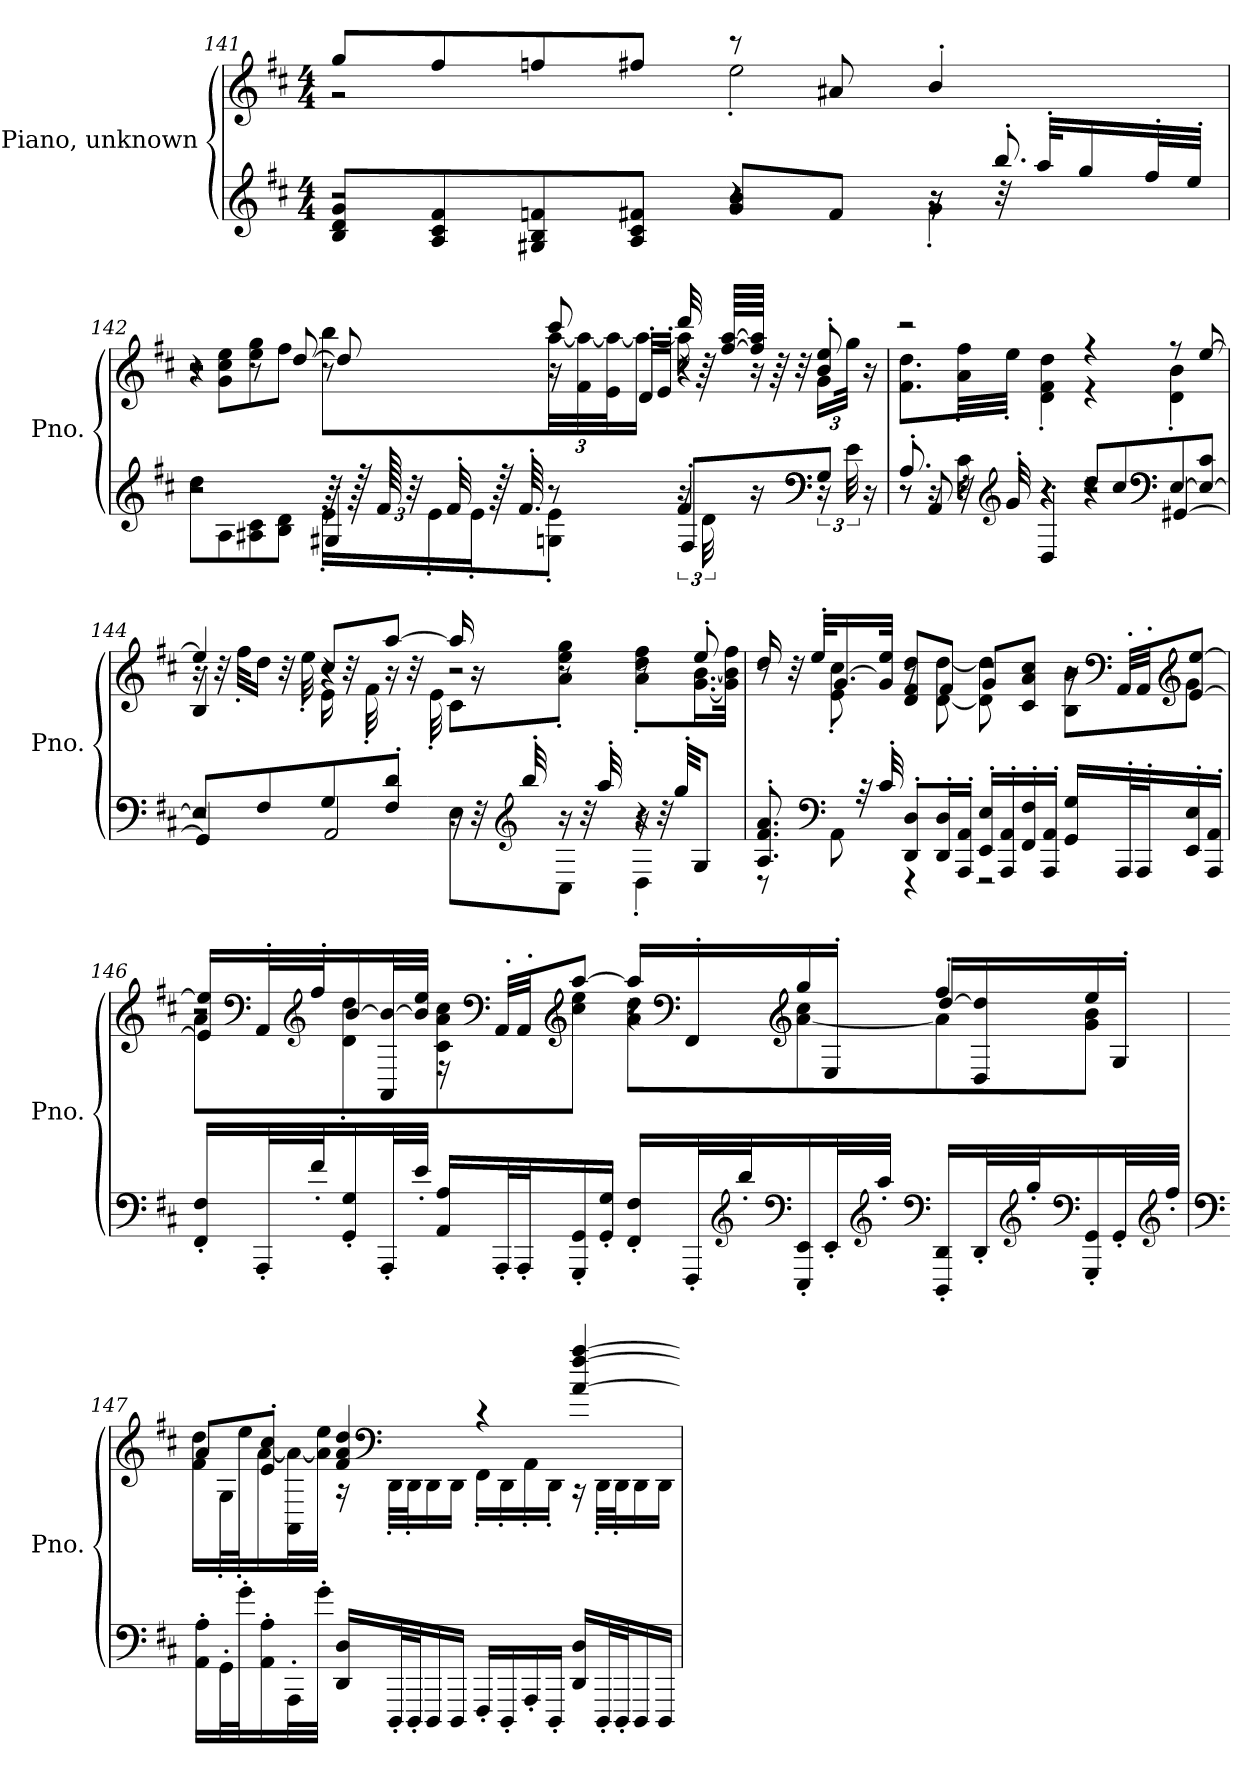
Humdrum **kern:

**kern	**kern
*part1	*part1
*staff2	*staff1
*I"Piano, unknown	*
*I'Pno.	*
!!LO:LB:g=z
*clefG2	*clefG2
*k[f#c#]	*k[f#c#]
*M4/4	*M4/4
=141	=141
*^	*^
*	*^	*	*
2r	2r	8B/ 8d/ 8g/L	8gg/L	2r
.	.	8A/ 8c#/ 8f#/	8ff#/	.
.	.	8G#X/ 8B/ 8fn/	8ffn/	.
.	.	8A/ 8c#/ 8f#X/J	8ff#X/J	.
4r	4r	8g/ 8b/L	8r	2ee'\
.	.	8f#/J	8a#X/	.
16r	4g'\	16r	4b'/	.
8.bb'/	.	32r	.	.
.	.	32aa'/KLL	.	.
.	.	16gg/	.	.
.	.	32ff#'/L	.	.
.	.	32ee'/JJJ	.	.
!!LO:LB:g=z
=142	=142	=142	=142	=142
*	*	*	*	*^
2r	8dd\L	2r	2r	8r	4r
.	8A\	.	.	8g\ 8cc#\ 8ee\L	.
.	8A#X\ 8c#\	.	.	8ee\ 8gg\	8r
.	8B\ 8d\J	.	.	8ff#\J	[8dd/
*	*Xbrackettup	*	*	*	*
64r	24e'\LL	4G#X'/	8r	8bb\L	8dd/]
128r	.	.	.	.	.
128f#/	.	.	.	.	.
32r	.	.	.	.	.
.	24e'\	.	.	.	.
32f#'/	.	.	.	.	.
.	24e'\J	.	.	.	.
128r	.	.	.	.	.
64.f#'/	.	.	.	.	.
*	*	*	*	*Xbrackettup	*
8r	8Gn\' 8e\'J	.	8ccc#/	[48aa\LL	16r
.	.	.	.	48f#\ 48aa\_	.
.	.	.	.	48e\ 48aa\_J	.
.	.	.	.	16aa\JJ_	32d'/LLL
.	.	.	.	.	32e'/JJJ
*	*brackettup	*	*	*	*
4f#'/	24r	8F#/L	4r	16aa\]	32ddd/
.	.	.	.	.	64r
.	48d\	.	.	.	.
.	.	.	.	.	[64ff#/ [64aa/LLLL
.	16r	.	.	16r	64ff#/] 64aa/]JJJJ
.	.	.	.	.	64r
.	.	.	.	.	32r
*clefF4	*	*	*	*	*
.	24r	8G/J	.	24g\LL	8b/' 8ee/'
.	48e\	.	.	48gg\JJk	.
.	16r	.	.	16r	.
*	*	*	*	*v	*v
!!LO:LB:g=z
=143	=143	=143	=143	=143
8.A'/	8r	8r	2r	8.f#\ 8.dd\L
.	16r	8AA/	.	.
32r	16c#\	.	.	32a\' 32ff#\'LL
*clefG2	*	*	*	*
32g'/	.	.	.	32ee'\JJJ
4D'/	4r	4r	.	4d\' 4f#\' 4dd\'
8dd/L	2r	4r	4r	4r
8cc#/	.	.	.	.
*clefF4	*	*	*	*
[8E/	.	[4GG#X/	8r	4d\' 4b\'
8E/_ 8c#/J	.	.	[8ee/	.
=144	=144	=144	=144	=144
*	*	*	*	*^
8E/L]	2r	4GG#/]	4ee/]	16r	4B'/
.	.	.	.	32r	.
.	.	.	.	32ff#'\KLL	.
8F#/	.	.	.	16dd\JJ	.
.	.	.	.	32r	.
.	.	.	.	32ee'\	.
8G/	.	2AA/	8cc#/L	16e\	4r
.	.	.	.	32r	.
.	.	.	.	32f#'\	.
8F#/' 8d/'J	.	.	[8aa/J	16r	.
.	.	.	.	32r	.
.	.	.	.	32e'\	.
16r	8E\L	.	16aa/]	8c#\L	2r
32r	.	.	16r	.	.
*clefG2	*	*	*	*	*
32bb'/	.	.	.	.	.
16r	8C#\J	.	8r	8a\' 8ee\' 8gg\'J	.
32r	.	.	.	.	.
32aa'/	.	.	.	.	.
16r	4D'\	4r	8r	8a\' 8dd\' 8ff#\'L	.
32r	.	.	.	.	.
32gg'/KKL	.	.	.	.	.
8G/J	.	.	8ee'/	[16.g\ [16.b\L	.
.	.	.	.	32g\] 32b\] 32ff#\JJk	.
*	*v	*v	*	*	*
!!LO:LB:g=z	!!	!!
=145	=145	=145	=145	=145
8.A/' 8.f#/' 8.a/'	8r	1r	8r	16dd/
.	.	.	.	32r
.	.	.	.	32ee'/KLL
*clefF4	*	*	*	*
.	8AA\	.	8e\' 8cc#\'	[16.g/
32r	.	.	.	.
32c#'/	.	.	.	32g/] 32ee/JJk
8DD/' 8D/'L	4r	.	8r	8d/ 8f#/ 8dd/L
16DD/' 16D/'L	.	.	[8d\ [8dd\	8f#/J
16AAA/' 16AA/'JJ	.	.	.	.
16EE/' 16E/'LL	2r	.	8d\] 8dd\]	8g/L
16AAA/' 16AA/'	.	.	.	.
16FF#/' 16F#/'	.	.	8r	8c#/ 8a/ 8cc#/J
16AAA/' 16AA/'JJ	.	.	.	.
16GG/ 16G/LL	.	.	8B\ 8b\L	16r
*	*	*clefF4	*	*
32AAA'/L	.	.	.	32AA'/LLL
32AAA'/J	.	.	.	32AA'/JJ
*	*	*clefG2	*	*
16EE/' 16E/'	.	.	8g\J	[8e/ [8ee/J
16AAA/' 16AA/'JJ	.	.	.	.
*v	*v	*	*	*
!!LO:PB:g=z	!!	!!
=146	=146	=146	=146
16FF#/' 16F#/'LL	2r	8a\L	16e/] 16ee/]LL
*	*clefF4	*	*
32AAA'/L	.	.	32AA'/L
*	*clefG2	*	*
32f#'/J	.	.	32ff#'/J
16GG/' 16G/'	.	8d\' 8dd\'	[16b/
32AAA'/L	.	.	32AA/ 32b/_L
32e'/JJJ	.	.	32b/] 32ee/JJJ
16AA/ 16A/LL	.	8c#\ 8a\ 8cc#\	16r
*	*clefF4	*	*
32AAA'/L	.	.	32AA'/LLL
32AAA'/J	.	.	32AA'/JJ
*	*clefG2	*	*
16GGG/' 16GG/'	.	8cc#\ 8ee\J	[8aa/J
16GG/' 16G/'JJ	.	.	.
16FF#/' 16F#/'LL	4r	8a\ 8dd\L	16aa/LL]
*	*clefF4	*	*
32FFF#'/L	.	.	16FF#'/
*clefG2	*	*	*
32bb'/J	.	.	.
*clefF4	*clefG2	*	*
16EEE/' 16EE/'	.	[8a\ 8cc#\	16gg/
32EE'/L	.	.	16E'/JJ
*clefG2	*	*	*
32aa'/JJJ	.	.	.
*clefF4	*	*	*
16DDD/' 16DD/'LL	4ff#'/	8a\]	[16dd/LL
32DD'/L	.	.	16D/ 16dd/]
*clefG2	*	*	*
32gg'/J	.	.	.
*clefF4	*	*	*
16GGG/' 16GG/'	.	8g\ 8b\J	16ee/
32GG'/L	.	.	16G'/JJ
*clefG2	*	*	*
32ff#'/JJJ	.	.	.
*	*v	*v	*v
!!LO:LB:g=z
=147	=147
*clefF4	*
*	*^
16AA\' 16A\'LL	8a/L	16f#\ 16dd\LL
32GG'\L	.	32G'\L
32g'\J	.	32ee'\J
16AA\' 16A\'	8e/' 8cc#/'J	[16a\
32AAA'\L	.	32AA\ 32a\_L
32g'\JJJ	.	32a\] 32ee\JJJ
16DD/ 16D/LL	4f#/ 4a/ 4dd/	16r
*	*clefF4	*
32DDD'/L	.	32DD'\LLL
32DDD'/J	.	32DD'\J
16DDD/	.	16DD\
16DDD/JJ	.	16DD\JJ
16FFF#'/LL	4r	16FF#'\LL
16DDD'/	.	16DD'\
16AAA'/	.	16AA'\
16DDD'/JJ	.	16DD'\JJ
16DD/ 16D/LL	[4a/ [4ff#/ [4aa/	16r
32DDD'/L	.	32DD'\LLL
32DDD'/J	.	32DD'\J
16DDD/	.	16DD\
16DDD/JJ	.	16DD\JJ
*	*v	*v
=	=
*-	*-
